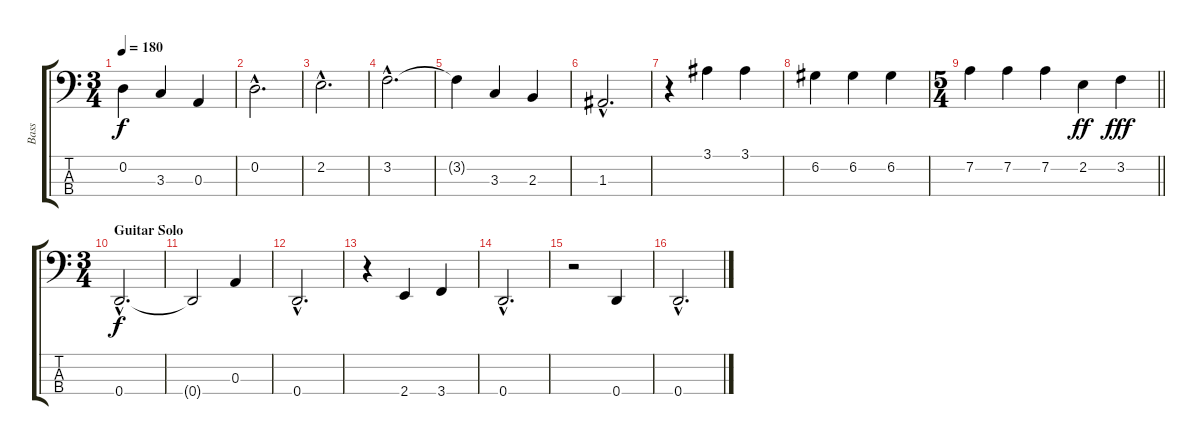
\track ("Bass" "Bass") {instrument electricbasspick}
\staff {score tabs}
\tuning (G2 D2 A1 D1) {hide}
\ts (3 4)
\tempo 180
\clef f4
\ks c
0.2.4{dy f} 3.3.4 0.3.4 |
0.2{hac}.2{d} |
2.2{hac}.2{d} |
3.2{hac}.2{d} |
3.2{t}.4 3.3.4 2.3.4 |
1.3{hac}.2{d} |
r.4 3.1.4 3.1.4 |
6.2.4 6.2.4 6.2.4 |
\ts (5 4)
\barLineRight lightlight
7.2.4 7.2.4 7.2.4 2.2.4{dy ff} 3.2.4{dy fff} |
\ts (3 4)
\section ("" "Guitar Solo")
0.4{hac}.2{d dy f} |
0.4{t}.2 0.3.4 |
0.4{hac}.2{d} |
r.4 2.4.4 3.4.4 |
0.4{hac}.2{d} |
r.2 0.4.4 |
0.4{hac}.2{d}
